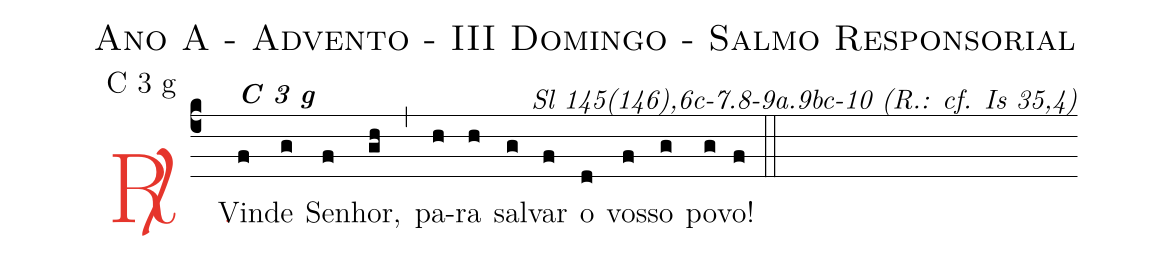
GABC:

name: Ano A - Advento - III Domingo - Salmo Responsorial;
mode: C 3 g;
commentary: Sl 145(146),6c-7.8-9a.9bc-10 (R.: cf. Is 35,4);
%%
(c4)

<c><sp>R/</sp>.</c>() Vin<alt>\textbf{C 3 g}</alt>(f)de(g) Se(f)nhor,(gh) (,) pa(h)ra(h) sal(g)var(f) o(d) vos(f)so(g) po(g)vo!(f)

(::)
